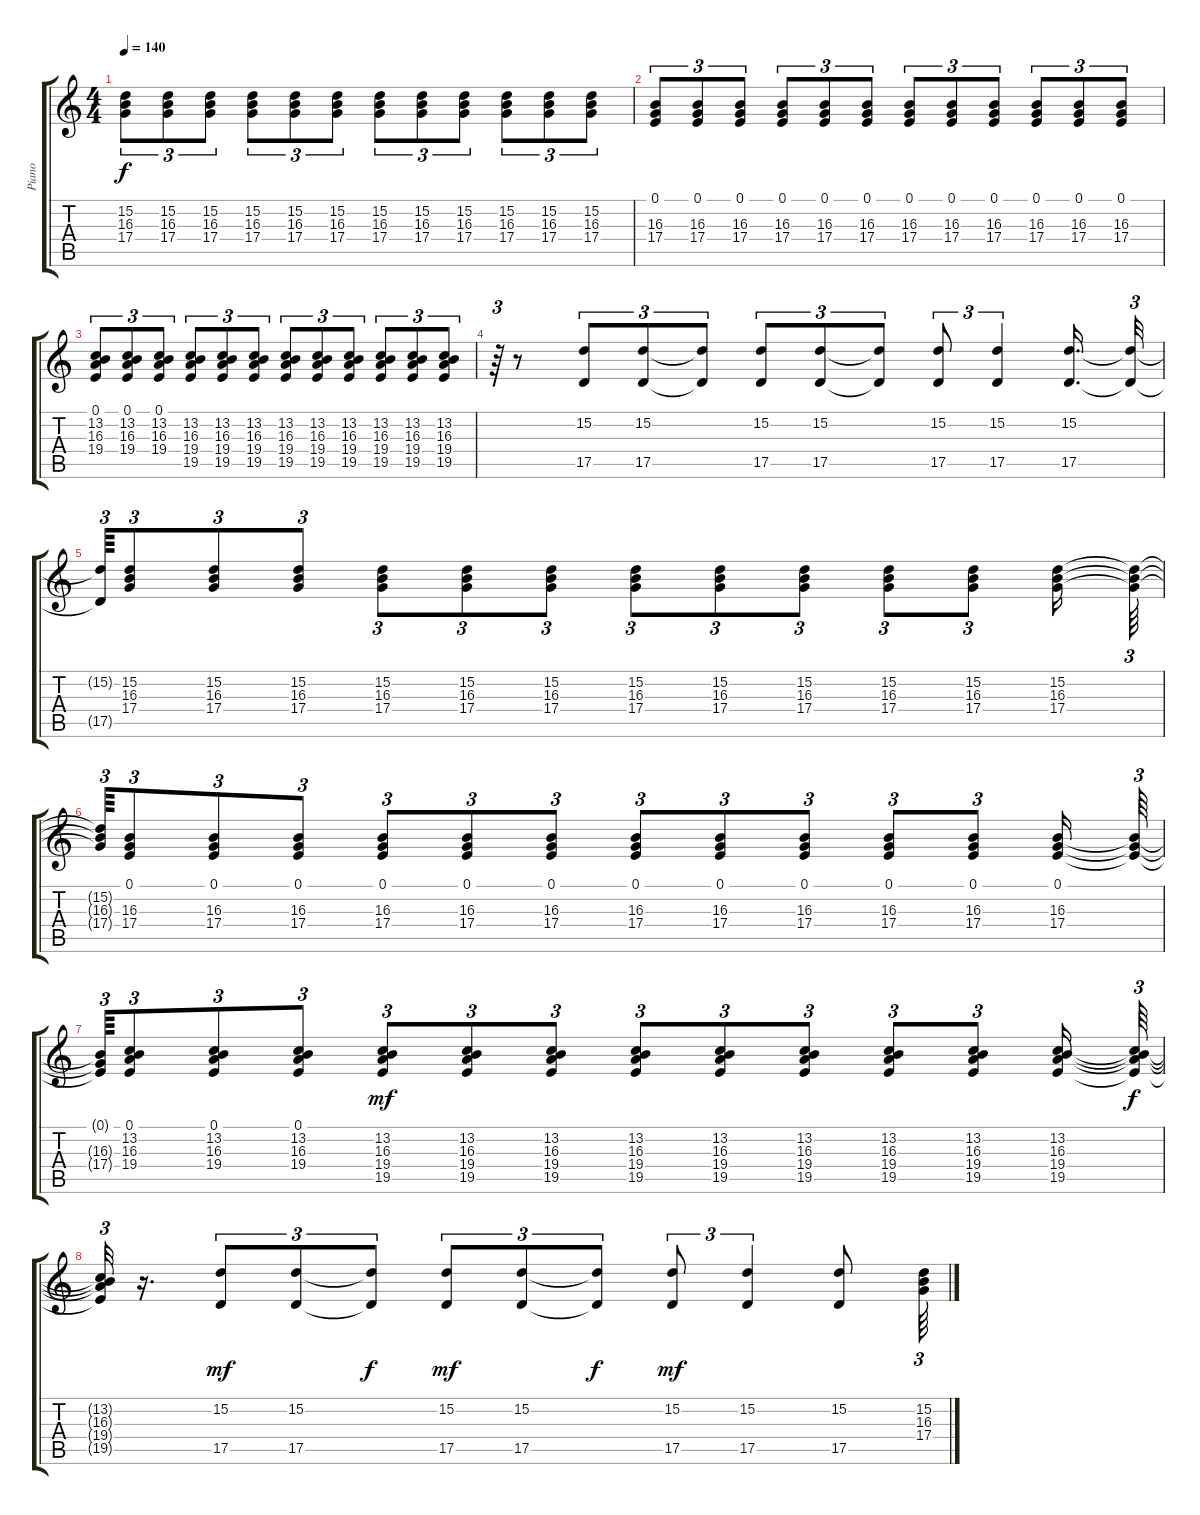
\track ("Piano" "Piano") {instrument brightacousticpiano}
\staff {score tabs}
\tuning (E4 B3 G3 D3 A2 E2) {hide}
\ts (4 4)
\tempo 140
\clef g2
\ks c
(15.2 16.3 17.4).8{tu (3 2) dy f} (15.2 16.3 17.4).8{tu (3 2)} (15.2 16.3 17.4).8{tu (3 2)} (15.2 16.3 17.4).8{tu (3 2)} (15.2 16.3 17.4).8{tu (3 2)} (15.2 16.3 17.4).8{tu (3 2)} (15.2 16.3 17.4).8{tu (3 2)} (15.2 16.3 17.4).8{tu (3 2)} (15.2 16.3 17.4).8{tu (3 2)} (15.2 16.3 17.4).8{tu (3 2)} (15.2 16.3 17.4).8{tu (3 2)} (15.2 16.3 17.4).8{tu (3 2)} |
(0.1 16.3 17.4).8{tu (3 2)} (0.1 16.3 17.4).8{tu (3 2)} (0.1 16.3 17.4).8{tu (3 2)} (0.1 16.3 17.4).8{tu (3 2)} (0.1 16.3 17.4).8{tu (3 2)} (0.1 16.3 17.4).8{tu (3 2)} (0.1 16.3 17.4).8{tu (3 2)} (0.1 16.3 17.4).8{tu (3 2)} (0.1 16.3 17.4).8{tu (3 2)} (0.1 16.3 17.4).8{tu (3 2)} (0.1 16.3 17.4).8{tu (3 2)} (0.1 16.3 17.4).8{tu (3 2)} |
(0.1 13.2 16.3 19.4).8{tu (3 2)} (0.1 13.2 16.3 19.4).8{tu (3 2)} (0.1 13.2 16.3 19.4).8{tu (3 2)} (13.2 16.3 19.4 19.5).8{tu (3 2)} (13.2 16.3 19.4 19.5).8{tu (3 2)} (13.2 16.3 19.4 19.5).8{tu (3 2)} (13.2 16.3 19.4 19.5).8{tu (3 2)} (13.2 16.3 19.4 19.5).8{tu (3 2)} (13.2 16.3 19.4 19.5).8{tu (3 2)} (13.2 16.3 19.4 19.5).8{tu (3 2)} (13.2 16.3 19.4 19.5).8{tu (3 2)} (13.2 16.3 19.4 19.5).8{tu (3 2)} |
r.64{tu (3 2)} r.8 (15.2 17.5).8{tu (3 2)} (15.2 17.5).8{tu (3 2)} (15.2{t} 17.5{t}).8{tu (3 2)} (15.2 17.5).8{tu (3 2)} (15.2 17.5).8{tu (3 2)} (15.2{t} 17.5{t}).8{tu (3 2)} (15.2 17.5).8{tu (3 2)} (15.2 17.5).4{tu (3 2)} (15.2 17.5).16{d} (15.2{t} 17.5{t}).32{tu (3 2)} |
(15.2{t} 17.5{t}).64{tu (3 2)} (15.2 16.3 17.4).8{tu (3 2)} (15.2 16.3 17.4).8{tu (3 2)} (15.2 16.3 17.4).8{tu (3 2)} (15.2 16.3 17.4).8{tu (3 2)} (15.2 16.3 17.4).8{tu (3 2)} (15.2 16.3 17.4).8{tu (3 2)} (15.2 16.3 17.4).8{tu (3 2)} (15.2 16.3 17.4).8{tu (3 2)} (15.2 16.3 17.4).8{tu (3 2)} (15.2 16.3 17.4).8{tu (3 2)} (15.2 16.3 17.4).8{tu (3 2)} (15.2 16.3 17.4).16 (15.2{t} 16.3{t} 17.4{t}).64{tu (3 2)} |
(15.2{t} 16.3{t} 17.4{t}).64{tu (3 2)} (0.1 16.3 17.4).8{tu (3 2)} (0.1 16.3 17.4).8{tu (3 2)} (0.1 16.3 17.4).8{tu (3 2)} (0.1 16.3 17.4).8{tu (3 2)} (0.1 16.3 17.4).8{tu (3 2)} (0.1 16.3 17.4).8{tu (3 2)} (0.1 16.3 17.4).8{tu (3 2)} (0.1 16.3 17.4).8{tu (3 2)} (0.1 16.3 17.4).8{tu (3 2)} (0.1 16.3 17.4).8{tu (3 2)} (0.1 16.3 17.4).8{tu (3 2)} (0.1 16.3 17.4).16 (0.1{t} 16.3{t} 17.4{t}).64{tu (3 2)} |
(0.1{t} 16.3{t} 17.4{t}).64{tu (3 2)} (0.1 13.2 16.3 19.4).8{tu (3 2)} (0.1 13.2 16.3 19.4).8{tu (3 2)} (0.1 13.2 16.3 19.4).8{tu (3 2)} (13.2 16.3 19.4 19.5).8{tu (3 2) dy mf} (13.2 16.3 19.4 19.5).8{tu (3 2)} (13.2 16.3 19.4 19.5).8{tu (3 2)} (13.2 16.3 19.4 19.5).8{tu (3 2)} (13.2 16.3 19.4 19.5).8{tu (3 2)} (13.2 16.3 19.4 19.5).8{tu (3 2)} (13.2 16.3 19.4 19.5).8{tu (3 2)} (13.2 16.3 19.4 19.5).8{tu (3 2)} (13.2 16.3 19.4 19.5).16 (13.2{t} 16.3{t} 19.4{t} 19.5{t}).64{tu (3 2) dy f} |
(13.2{t} 16.3{t} 19.4{t} 19.5{t}).32{tu (3 2)} r.16{d} (15.2 17.5).8{tu (3 2) dy mf} (15.2 17.5).8{tu (3 2)} (15.2{t} 17.5{t}).8{tu (3 2) dy f} (15.2 17.5).8{tu (3 2) dy mf} (15.2 17.5).8{tu (3 2)} (15.2{t} 17.5{t}).8{tu (3 2) dy f} (15.2 17.5).8{tu (3 2) dy mf} (15.2 17.5).4{tu (3 2)} (15.2 17.5).8 (15.2 16.3 17.4).64{tu (3 2)}
